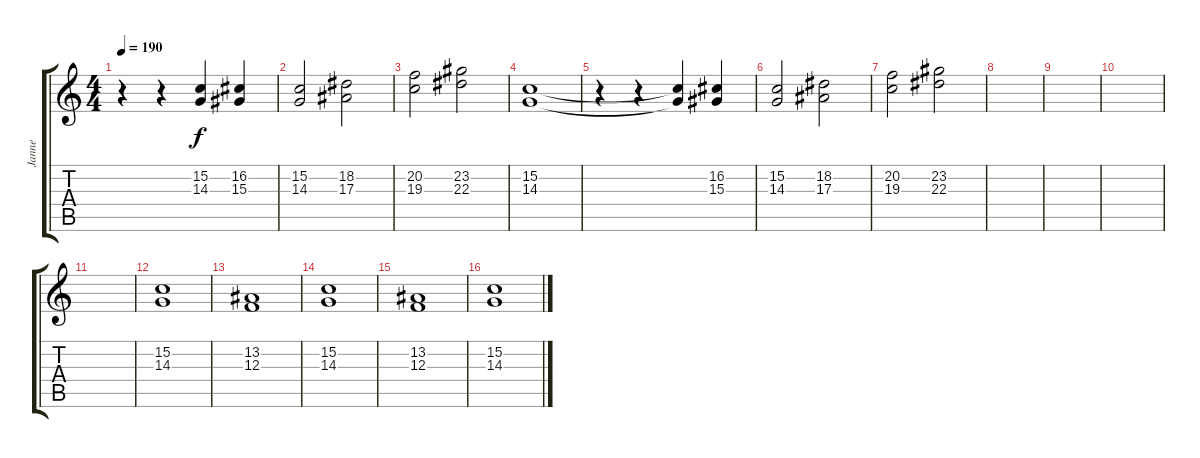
\track ("Janne" "Janne") {instrument stringensemble1}
\staff {score tabs}
\tuning (D4 A3 F3 C3 G2 C2) {hide}
\ts (4 4)
\tempo 190
\clef g2
\ks c
r.4{dy f} r.4 (15.2{t} 14.3{t}).4 (16.2 15.3).4 |
(15.2 14.3).2 (18.2 17.3).2 |
(20.2 19.3).2 (23.2 22.3).2 |
(15.2 14.3).1 |
r.4 r.4 (15.2{t} 14.3{t}).4 (16.2 15.3).4 |
(15.2 14.3).2 (18.2 17.3).2 |
(20.2 19.3).2 (23.2 22.3).2 |
|
|
|
|
(15.2 14.3).1 |
(13.2 12.3).1 |
(15.2 14.3).1 |
(13.2 12.3).1 |
(15.2 14.3).1
